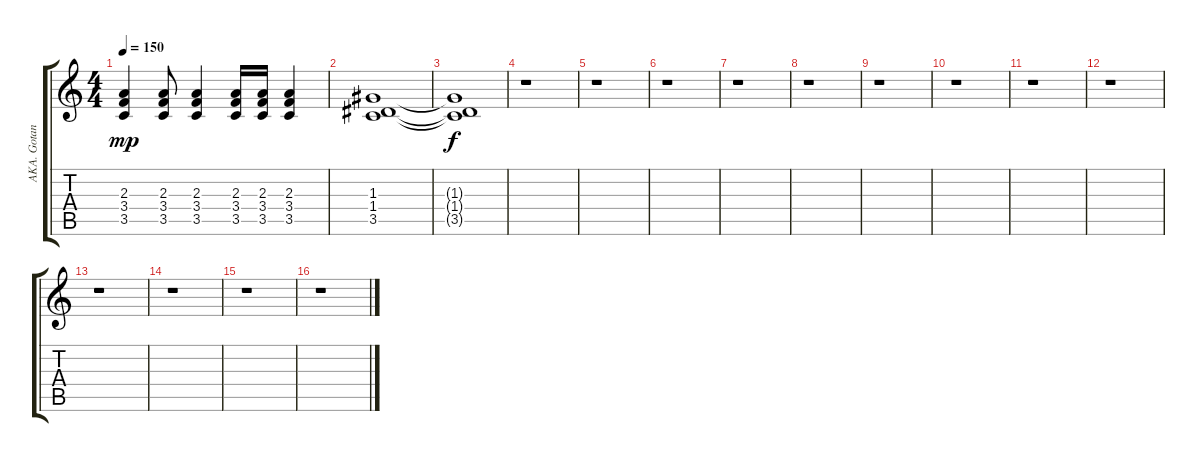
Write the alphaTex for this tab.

\track ("AKA. Gotan" "AKA. Gotan") {instrument acousticguitarsteel}
\staff {score tabs}
\tuning (E4 B3 G3 D3 A2 E2) {hide}
\ts (4 4)
\tempo 150
\clef g2
\ks c
(2.3 3.4 3.5).4{dy mp} (2.3 3.4 3.5).8 (2.3 3.4 3.5).4 (2.3 3.4 3.5).16 (2.3 3.4 3.5).16 (2.3 3.4 3.5).4 |
(1.3 1.4 3.5).1 |
(1.3{t} 1.4{t} 3.5{t}).1{dy f} |
r.1 |
r.1 |
r.1 |
r.1 |
r.1 |
r.1 |
r.1 |
r.1 |
r.1 |
r.1 |
r.1 |
r.1 |
r.1
